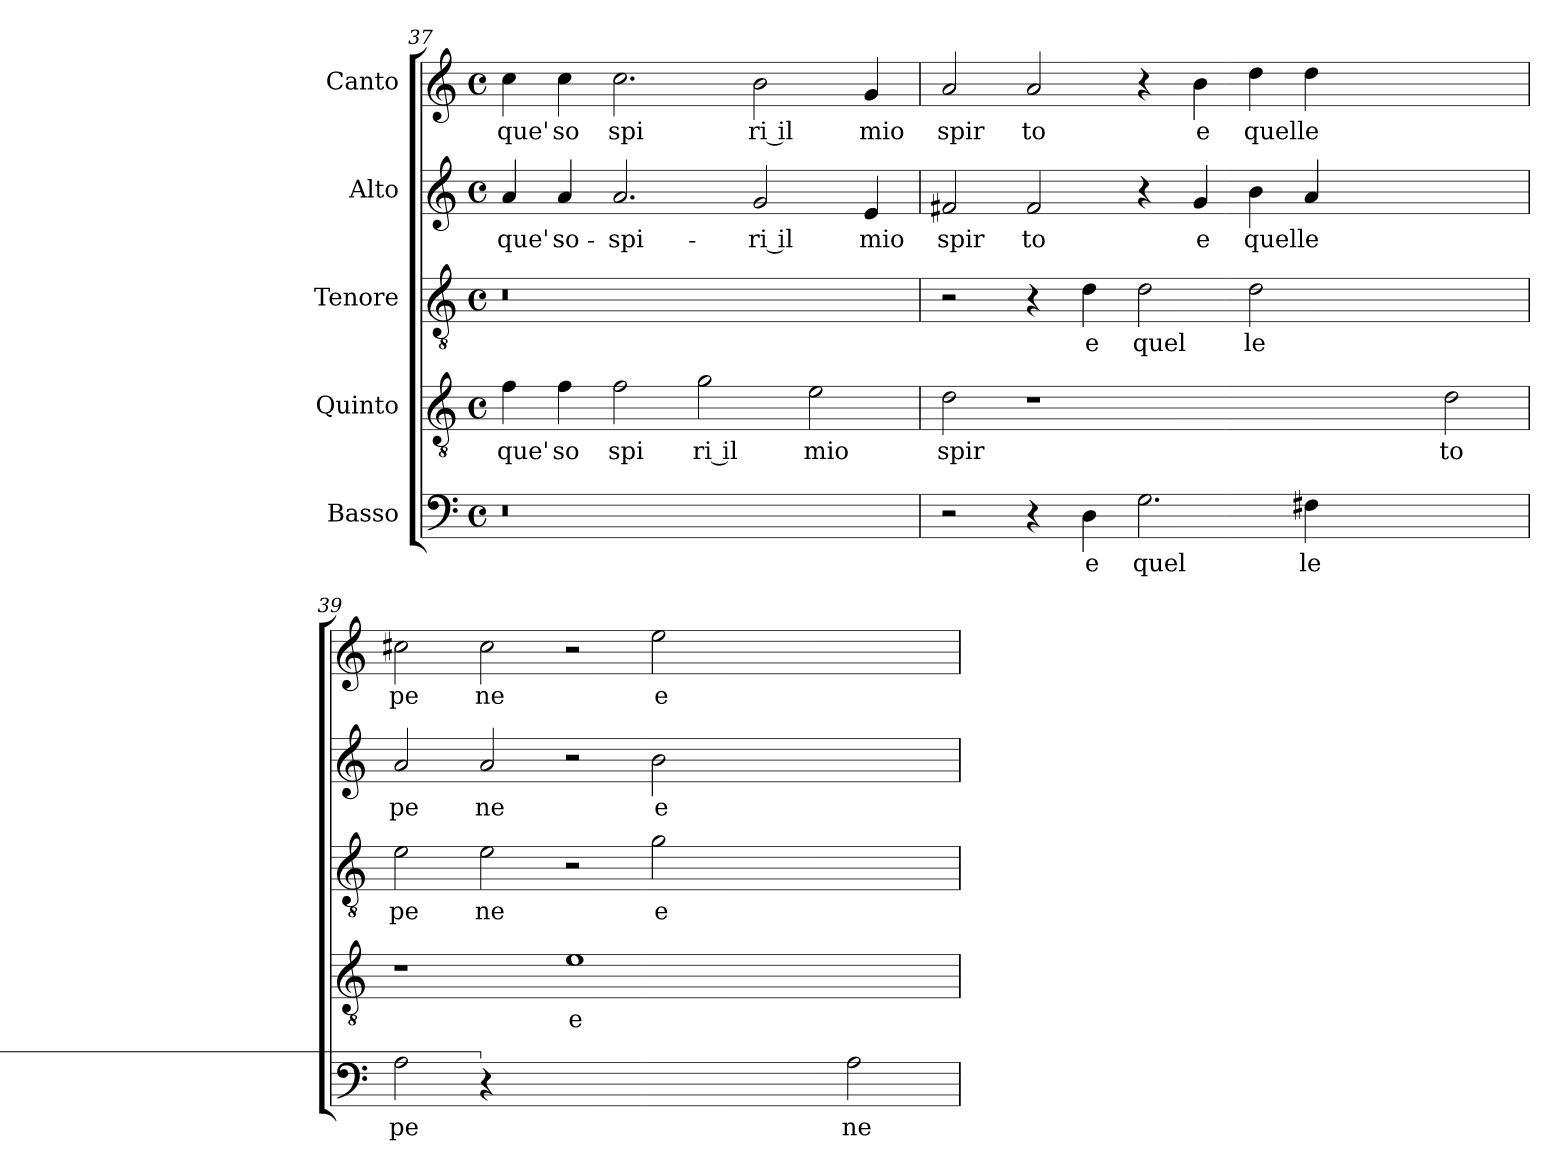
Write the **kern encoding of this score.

**kern	**text	**kern	**text	**kern	**text	**kern	**text	**kern	**text
*part5	*part5	*part4	*part4	*part3	*part3	*part2	*part2	*part1	*part1
*staff5	*staff5	*staff4	*staff4	*staff3	*staff3	*staff2	*staff2	*staff1	*staff1
*I"Basso	*	*I"Quinto	*	*I"Tenore	*	*I"Alto	*	*I"Canto	*
*clefF4	*	*clefGv2	*	*clefGv2	*	*clefG2	*	*clefG2	*
*M4/4	*	*M4/4	*	*M4/4	*	*M4/4	*	*M4/4	*
*met(c)	*	*met(c)	*	*met(c)	*	*met(c)	*	*met(c)	*
=37	=37	=37	=37	=37	=37	=37	=37	=37	=37
!	!	!	!LO:LY:b:cj	!	!	!	!LO:LY:b:cj	!	!LO:LY:b:cj
0r	.	4f\	que'	0r	.	4a/	que'	4cc\	que'
!	!	!	!LO:LY:b:cj	!	!	!	!LO:LY:b:cj	!	!LO:LY:b:cj
.	.	4f\	so	.	.	4a/	so-	4cc\	so
!	!	!	!LO:LY:b:cj	!	!	!	!LO:LY:b:cj	!	!LO:LY:b:cj
.	.	2f\	spi	.	.	2.a/	-spi-	2.cc\	spi
!	!	!	!LO:LY:b:rj	!	!	!	!	!	!
.	.	2g\	ri il	.	.	.	.	.	.
!	!	!	!	!	!	!	!LO:LY:b:rj	!	!LO:LY:b:rj
.	.	.	.	.	.	2g/	-ri il	2b\	ri il
!	!	!	!LO:LY:b:cj	!	!	!	!	!	!
.	.	2e\	mio	.	.	.	.	.	.
!	!	!	!	!	!	!	!LO:LY:b:cj	!	!LO:LY:b:cj
.	.	.	.	.	.	4e/	mio	4g/	mio
!!LO:LB:g=z
=38	=38	=38	=38	=38	=38	=38	=38	=38	=38
!	!	!	!LO:LY:b:cj	!	!	!	!LO:LY:b:cj	!	!LO:LY:b:cj
2r	.	2d\	spir	2r	.	2f#X/	spir	2a/	spir
!	!	!LO:N:vis=1	!	!	!	!	!LO:LY:b:cj	!	!LO:LY:b:cj
4r	.	0r	.	4r	.	2f#/	to	2a/	to
!	!LO:LY:b:cj	!	!	!	!LO:LY:b:cj	!	!	!	!
4D\	e	.	.	4d\	e	.	.	.	.
!	!LO:LY:b:cj	!	!	!	!LO:LY:b:cj	!	!	!	!
2.G\	quel	.	.	2d\	quel	4r	.	4r	.
!	!	!	!	!	!	!	!LO:LY:b:cj	!	!LO:LY:b:cj
.	.	.	.	.	.	4g/	e	4b\	e
!	!	!	!	!	!LO:LY:b:cj	!	!LO:LY:b:cj	!	!LO:LY:b:cj
.	.	.	.	2d\	le	4b\	quelle	4dd\	quelle
!	!LO:LY:b:cj	!	!	!	!	!	!	!	!
4F#X\	le	.	.	.	.	4a/	.	4dd\	.
1ryy	.	.	.	1ryy	.	1ryy	.	1ryy	.
!	!	!	!LO:LY:b:cj	!	!	!	!	!	!
.	.	2d\	to	.	.	.	.	.	.
=39	=39	=39	=39	=39	=39	=39	=39	=39	=39
!	!LO:LY:b:cj	!	!	!	!LO:LY:b:cj	!	!LO:LY:b:cj	!	!LO:LY:b:cj
2A\	pe	1r	.	2e\	pe	2a/	pe	2cc#X\	pe
!LO:N:vis=1	!	!	!	!	!LO:LY:b:cj	!	!LO:LY:b:cj	!	!LO:LY:b:cj
4%9r	.	.	.	2e\	ne	2a/	ne	2cc#\	ne
!	!	!	!LO:LY:b:cj	!	!	!	!	!	!
.	.	1e	e	2r	.	2r	.	2r	.
!	!	!	!	!	!LO:LY:b:cj	!	!LO:LY:b:cj	!	!LO:LY:b:cj
.	.	.	.	2g\	e	2b\	e	2ee\	e
.	.	1ryy	.	1ryy	.	1ryy	.	1ryy	.
!	!LO:LY:b:cj	!	!	!	!	!	!	!	!
2A\	ne	.	.	.	.	.	.	.	.
.	.	4ryy	.	4ryy	.	4ryy	.	4ryy	.
=	=	=	=	=	=	=	=	=	=
*-	*-	*-	*-	*-	*-	*-	*-	*-	*-
